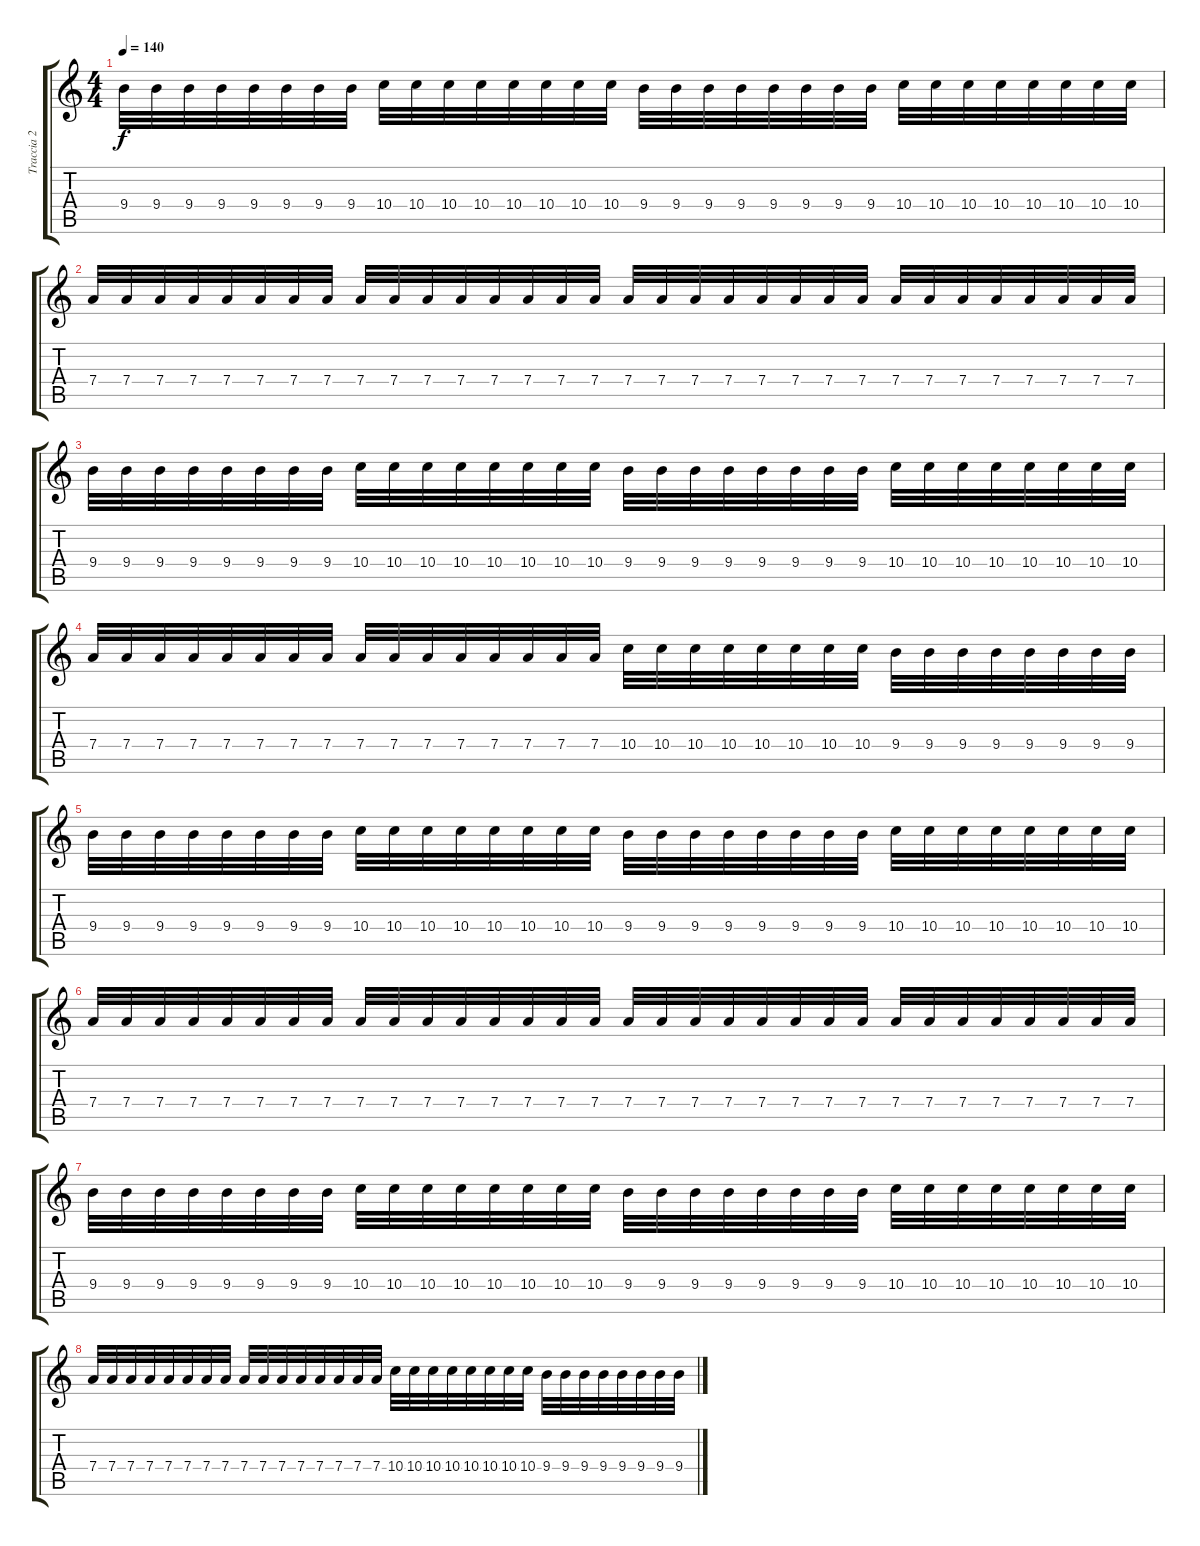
\track ("Traccia 2" "Traccia 2") {instrument distortionguitar}
\staff {score tabs}
\tuning (E4 B3 G3 D3 A2 E2) {hide}
\ts (4 4)
\tempo 140
\clef g2
\ks c
9.4.32{dy f} 9.4.32 9.4.32 9.4.32 9.4.32 9.4.32 9.4.32 9.4.32 10.4.32 10.4.32 10.4.32 10.4.32 10.4.32 10.4.32 10.4.32 10.4.32 9.4.32 9.4.32 9.4.32 9.4.32 9.4.32 9.4.32 9.4.32 9.4.32 10.4.32 10.4.32 10.4.32 10.4.32 10.4.32 10.4.32 10.4.32 10.4.32 |
7.4.32 7.4.32 7.4.32 7.4.32 7.4.32 7.4.32 7.4.32 7.4.32 7.4.32 7.4.32 7.4.32 7.4.32 7.4.32 7.4.32 7.4.32 7.4.32 7.4.32 7.4.32 7.4.32 7.4.32 7.4.32 7.4.32 7.4.32 7.4.32 7.4.32 7.4.32 7.4.32 7.4.32 7.4.32 7.4.32 7.4.32 7.4.32 |
9.4.32 9.4.32 9.4.32 9.4.32 9.4.32 9.4.32 9.4.32 9.4.32 10.4.32 10.4.32 10.4.32 10.4.32 10.4.32 10.4.32 10.4.32 10.4.32 9.4.32 9.4.32 9.4.32 9.4.32 9.4.32 9.4.32 9.4.32 9.4.32 10.4.32 10.4.32 10.4.32 10.4.32 10.4.32 10.4.32 10.4.32 10.4.32 |
7.4.32 7.4.32 7.4.32 7.4.32 7.4.32 7.4.32 7.4.32 7.4.32 7.4.32 7.4.32 7.4.32 7.4.32 7.4.32 7.4.32 7.4.32 7.4.32 10.4.32 10.4.32 10.4.32 10.4.32 10.4.32 10.4.32 10.4.32 10.4.32 9.4.32 9.4.32 9.4.32 9.4.32 9.4.32 9.4.32 9.4.32 9.4.32 |
9.4.32 9.4.32 9.4.32 9.4.32 9.4.32 9.4.32 9.4.32 9.4.32 10.4.32 10.4.32 10.4.32 10.4.32 10.4.32 10.4.32 10.4.32 10.4.32 9.4.32 9.4.32 9.4.32 9.4.32 9.4.32 9.4.32 9.4.32 9.4.32 10.4.32 10.4.32 10.4.32 10.4.32 10.4.32 10.4.32 10.4.32 10.4.32 |
7.4.32 7.4.32 7.4.32 7.4.32 7.4.32 7.4.32 7.4.32 7.4.32 7.4.32 7.4.32 7.4.32 7.4.32 7.4.32 7.4.32 7.4.32 7.4.32 7.4.32 7.4.32 7.4.32 7.4.32 7.4.32 7.4.32 7.4.32 7.4.32 7.4.32 7.4.32 7.4.32 7.4.32 7.4.32 7.4.32 7.4.32 7.4.32 |
9.4.32 9.4.32 9.4.32 9.4.32 9.4.32 9.4.32 9.4.32 9.4.32 10.4.32 10.4.32 10.4.32 10.4.32 10.4.32 10.4.32 10.4.32 10.4.32 9.4.32 9.4.32 9.4.32 9.4.32 9.4.32 9.4.32 9.4.32 9.4.32 10.4.32 10.4.32 10.4.32 10.4.32 10.4.32 10.4.32 10.4.32 10.4.32 |
7.4.32 7.4.32 7.4.32 7.4.32 7.4.32 7.4.32 7.4.32 7.4.32 7.4.32 7.4.32 7.4.32 7.4.32 7.4.32 7.4.32 7.4.32 7.4.32 10.4.32 10.4.32 10.4.32 10.4.32 10.4.32 10.4.32 10.4.32 10.4.32 9.4.32 9.4.32 9.4.32 9.4.32 9.4.32 9.4.32 9.4.32 9.4.32
